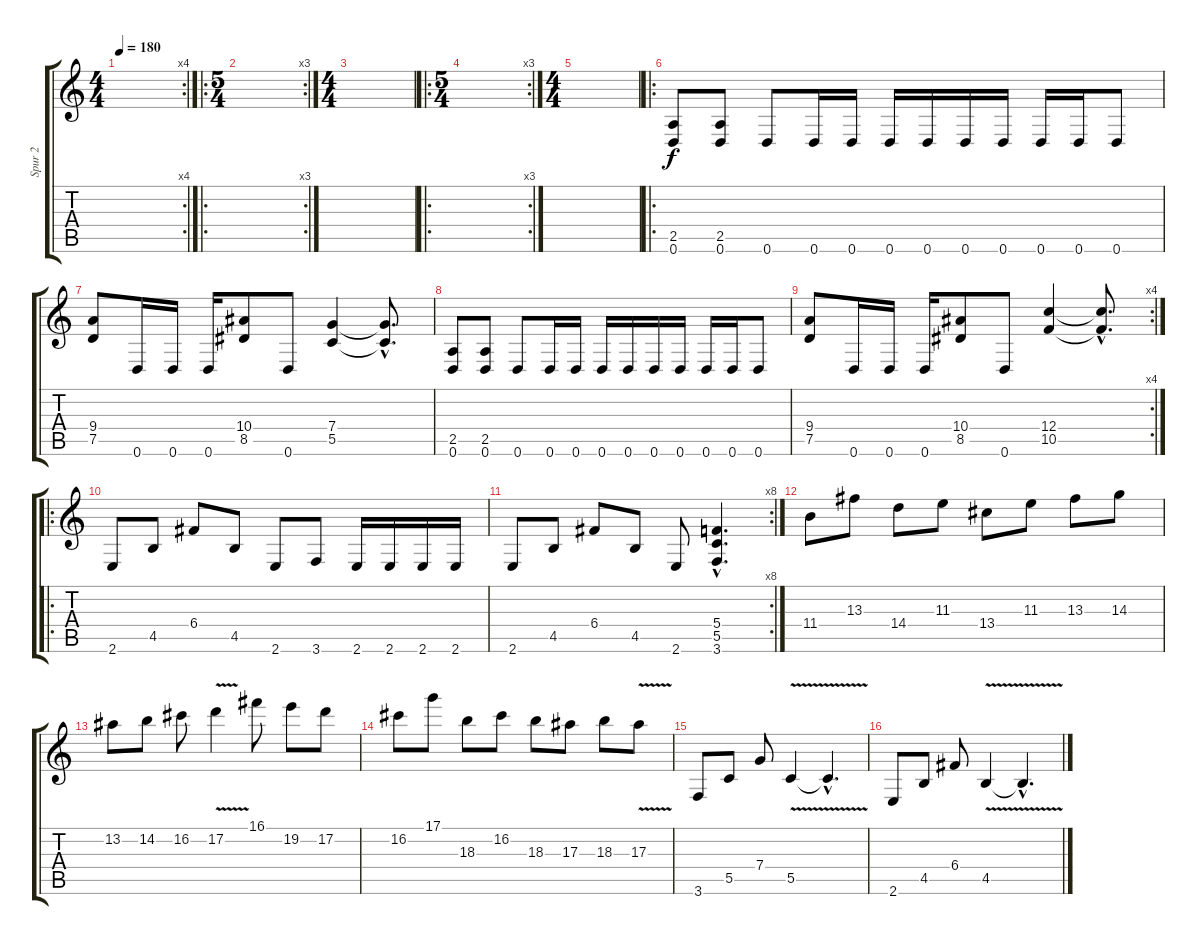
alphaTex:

\track ("Spur 2" "Spur 2") {instrument distortionguitar}
\staff {score tabs}
\tuning (D4 A3 F3 C3 G2 D2) {hide}
\rc 4
\ts (4 4)
\tempo 180
\clef g2
\ks c
|
\ro
\rc 3
\ts (5 4)
|
\ts (4 4)
|
\ro
\rc 3
\ts (5 4)
|
\ts (4 4)
|
\ro
(2.5 0.6).8 (2.5 0.6).8 0.6.8 0.6.16 0.6.16 0.6.16 0.6.16 0.6.16 0.6.16 0.6.16 0.6.16 0.6.8 |
(9.4 7.5).8 0.6.16 0.6.16 0.6.16 (10.4 8.5).8 0.6.8 (7.4 5.5).4 (7.4{hac t} 5.5{hac t}).8{d} |
(2.5 0.6).8 (2.5 0.6).8 0.6.8 0.6.16 0.6.16 0.6.16 0.6.16 0.6.16 0.6.16 0.6.16 0.6.16 0.6.8 |
\rc 4
(9.4 7.5).8 0.6.16 0.6.16 0.6.16 (10.4 8.5).8 0.6.8 (12.4 10.5).4 (12.4{hac t} 10.5{hac t}).8{d} |
\ro
2.6.8 4.5.8 6.4.8 4.5.8 2.6.8 3.6.8 2.6.16 2.6.16 2.6.16 2.6.16 |
\rc 8
2.6.8 4.5.8 6.4.8 4.5.8 2.6.8 (5.4{hac} 5.5{hac} 3.6{hac}).4{d} |
11.4.8 13.3.8 14.4.8 11.3.8 13.4.8 11.3.8 13.3.8 14.3.8 |
13.2.8 14.2.8 16.2.8 17.2{v}.4 16.1.8 19.2.8 17.2.8 |
16.2.8 17.1.8 18.3.8 16.2.8 18.3.8 17.3.8 18.3.8 17.3{v}.8 |
3.6.8 5.5.8 7.4.8 5.5{v}.4 5.5{v hac t}.4{d} |
2.6.8 4.5.8 6.4.8 4.5{v}.4 4.5{v hac t}.4{d}
